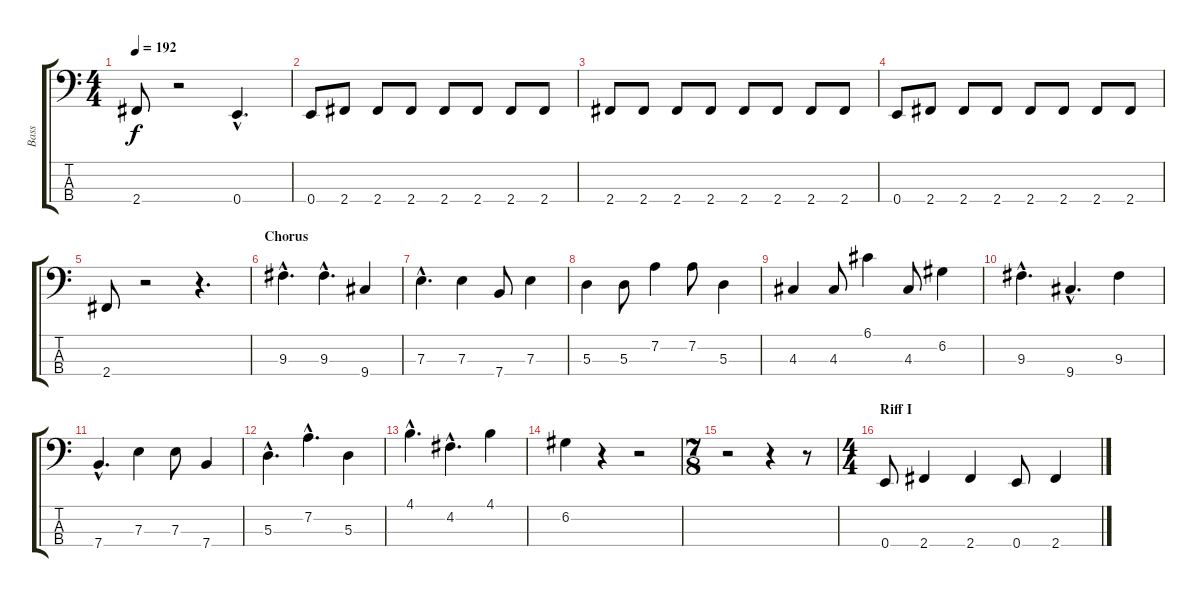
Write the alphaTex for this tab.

\track ("Bass" "Bass") {instrument fretlessbass}
\staff {score tabs}
\tuning (G2 D2 A1 E1) {hide}
\ts (4 4)
\tempo 192
\clef f4
\ks c
2.4.8{dy f} r.2 0.4{hac}.4{d} |
0.4.8 2.4.8 2.4.8 2.4.8 2.4.8 2.4.8 2.4.8 2.4.8 |
2.4.8 2.4.8 2.4.8 2.4.8 2.4.8 2.4.8 2.4.8 2.4.8 |
0.4.8 2.4.8 2.4.8 2.4.8 2.4.8 2.4.8 2.4.8 2.4.8 |
2.4.8 r.2 r.4{d} |
\section ("" "Chorus")
9.3{hac}.4{d} 9.3{hac}.4{d} 9.4.4 |
7.3{hac}.4{d} 7.3.4 7.4.8 7.3.4 |
5.3.4 5.3.8 7.2.4 7.2.8 5.3.4 |
4.3.4 4.3.8 6.1.4 4.3.8 6.2.4 |
9.3{hac}.4{d} 9.4{hac}.4{d} 9.3.4 |
7.4{hac}.4{d} 7.3.4 7.3.8 7.4.4 |
5.3{hac}.4{d} 7.2{hac}.4{d} 5.3.4 |
4.1{hac}.4{d} 4.2{hac}.4{d} 4.1.4 |
6.2.4 r.4 r.2 |
\ts (7 8)
r.2 r.4 r.8 |
\ts (4 4)
\section ("" "Riff I")
0.4.8 2.4.4 2.4.4 0.4.8 2.4.4
